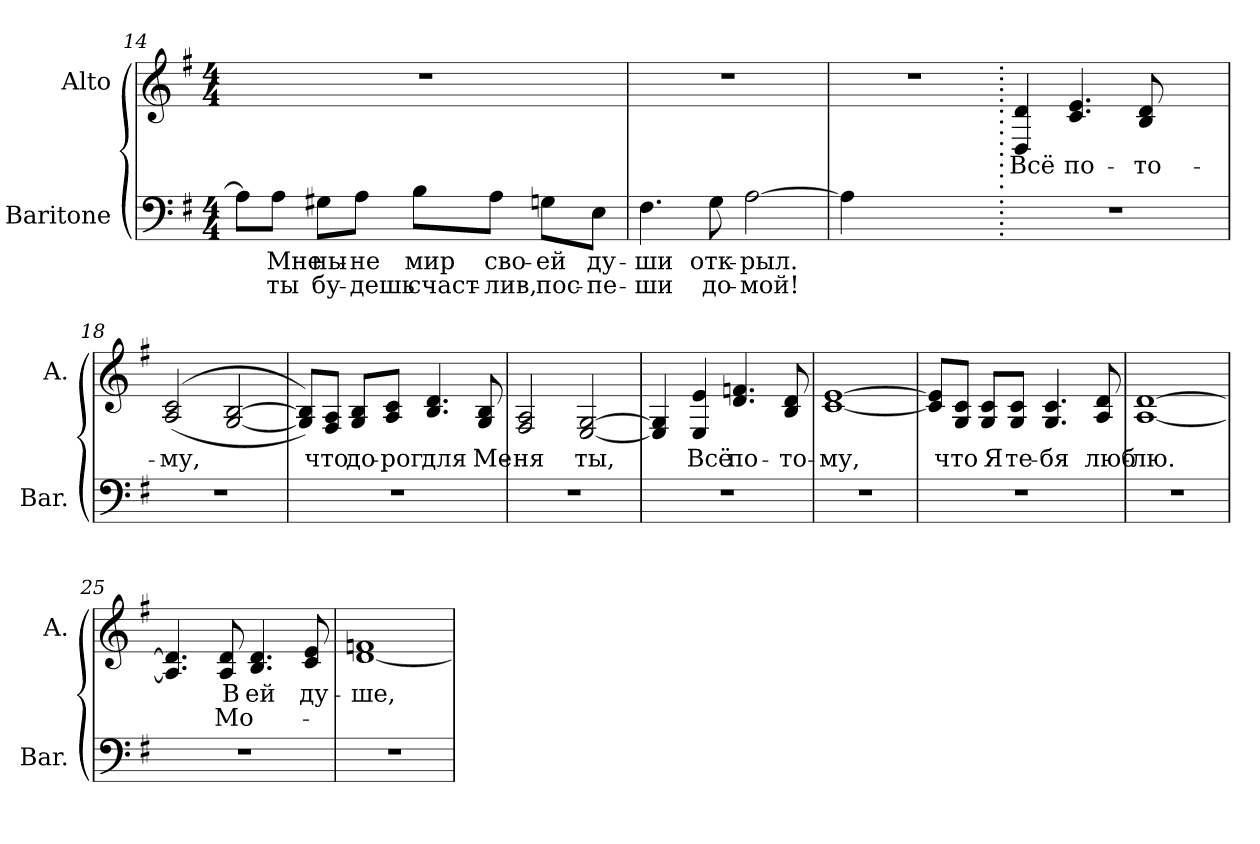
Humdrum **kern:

**kern	**text	**text	**kern	**text	**text
*part2	*part2	*part2	*part1	*part1	*part1
*staff2	*staff2	*staff2	*staff1	*staff1	*staff1
*I"Baritone	*	*	*I"Alto	*	*
*I'Bar.	*	*	*I'A.	*	*
*clefF4	*	*	*clefG2	*	*
*k[f#]	*	*	*k[f#]	*	*
*G:	*	*	*G:	*	*
*M4/4	*	*	*M4/4	*	*
=14	=14	=14	=14	=14	=14
8Ai\L]	.	.	1r	.	.
!	!LO:LY:b:color=#000000	!LO:LY:b:color=#000000	!	!	!
8Ai\J	Мне	ты	.	.	.
!	!LO:LY:b:color=#000000	!LO:LY:b:color=#000000	!	!	!
8G#Xi\L	ны-	бу-	.	.	.
!	!LO:LY:b:color=#000000	!LO:LY:b:color=#000000	!	!	!
8Ai\J	-не	-дешь	.	.	.
!	!LO:LY:b:color=#000000	!LO:LY:b:color=#000000	!	!	!
8Bi\L	мир	счаст-	.	.	.
!	!LO:LY:b:color=#000000	!LO:LY:b:color=#000000	!	!	!
8Ai\J	сво-	-лив,	.	.	.
!	!LO:LY:b:color=#000000	!LO:LY:b:color=#000000	!	!	!
8Gni\L	-ей	пос-	.	.	.
!	!LO:LY:b:color=#000000	!LO:LY:b:color=#000000	!	!	!
8Ei\J	ду-	-пе-	.	.	.
=15	=15	=15	=15	=15	=15
!	!LO:LY:b:color=#000000	!LO:LY:b:color=#000000	!	!	!
4.F#i\	-ши	-ши	1r	.	.
!	!LO:LY:b:color=#000000	!LO:LY:b:color=#000000	!	!	!
8Gi\	отк-	до-	.	.	.
!	!LO:LY:b:color=#000000	!LO:LY:b:color=#000000	!	!	!
[>2Ai\	-рыл.	-мой!	.	.	.
=16	=16	=16	=16	=16	=16
!	!	!	!LO:N:vis=1	!	!
4Ai\]	.	.	1r	.	.
2.ryy	.	.	.	.	.
!!LO:LB:g=z
=17.	=17.	=17.	=17.	=17.	=17.
!LO:N:vis=1	!	!	!	!	!
!	!	!	!	!LO:LY:b:color=#000000	!
1r	.	.	4Di/ 4di	Всё	.
!	!	!	!	!LO:LY:b:color=#000000	!
.	.	.	4.ci/ 4.ei	по-	.
!	!	!	!	!LO:LY:b:color=#000000	!
.	.	.	8Bi/ 8di	-то-	.
.	.	.	4ryy	.	.
=18	=18	=18	=18	=18	=18
!	!	!	!	!LO:LY:b:color=#000000	!
1r	.	.	((2Ai/ 2ci	-му,	.
.	.	.	[<2Gi/ [>2Bi	.	.
=19	=19	=19	=19	=19	=19
1r	.	.	8Gi]/ 8Bi]/L))	.	.
!	!	!	!	!LO:LY:b:color=#000000	!
.	.	.	8F#i/ 8Ai/J	что	.
!	!	!	!	!LO:LY:b:color=#000000	!
.	.	.	8Gi/ 8Bi/L	до-	.
!	!	!	!	!LO:LY:b:color=#000000	!
.	.	.	8Ai/ 8ci/J	-рог	.
!	!	!	!	!LO:LY:b:color=#000000	!
.	.	.	4.Bi/ 4.di	для	.
!	!	!	!	!LO:LY:b:color=#000000	!
.	.	.	8Gi/ 8Bi	Ме-	.
=20	=20	=20	=20	=20	=20
!	!	!	!	!LO:LY:b:color=#000000	!
1r	.	.	2F#i/ 2Ai	-ня	.
!	!	!	!	!LO:LY:b:color=#000000	!
.	.	.	[<2Ei/ [>2Gi	ты,	.
=21	=21	=21	=21	=21	=21
1r	.	.	4Ei/] 4Gi]	.	.
!	!	!	!	!LO:LY:b:color=#000000	!
.	.	.	4Ei/ 4ei	Всё	.
!	!	!	!	!LO:LY:b:color=#000000	!
.	.	.	4.di/ 4.fni	по-	.
!	!	!	!	!LO:LY:b:color=#000000	!
.	.	.	8Bi/ 8di	-то-	.
!!LO:LB:g=z
=22	=22	=22	=22	=22	=22
!	!	!	!	!LO:LY:b:color=#000000	!
1r	.	.	[<1ci [>1ei	-му,	.
=23	=23	=23	=23	=23	=23
1r	.	.	8ci]/ 8ei]/L	.	.
!	!	!	!	!LO:LY:b:color=#000000	!
.	.	.	8Gi/ 8ci/J	что	.
!	!	!	!	!LO:LY:b:color=#000000	!
.	.	.	8Gi/ 8ci/L	Я	.
!	!	!	!	!LO:LY:b:color=#000000	!
.	.	.	8Gi/ 8ci/J	те-	.
!	!	!	!	!LO:LY:b:color=#000000	!
.	.	.	4.Gi/ 4.ci	-бя	.
!	!	!	!	!LO:LY:b:color=#000000	!
.	.	.	8Ai/ 8di	люб-	.
=24	=24	=24	=24	=24	=24
!	!	!	!	!LO:LY:b:color=#000000	!
1r	.	.	[<1Ai [>1di	-лю.	.
=25	=25	=25	=25	=25	=25
1r	.	.	4.Ai/] 4.di]	.	.
!	!	!	!	!LO:LY:b:color=#000000	!LO:LY:b:color=#000000
.	.	.	8Ai/ 8di	В	Мо-
!	!	!	!	!LO:LY:b:color=#000000	!
.	.	.	4.Bi/ 4.di	-ей	.
!	!	!	!	!LO:LY:b:color=#000000	!
.	.	.	8ci/ 8ei	ду-	.
=26	=26	=26	=26	=26	=26
!	!	!	!	!LO:LY:b:color=#000000	!
1r	.	.	[<1di 1fni	-ше,	.
=	=	=	=	=	=
*-	*-	*-	*-	*-	*-
